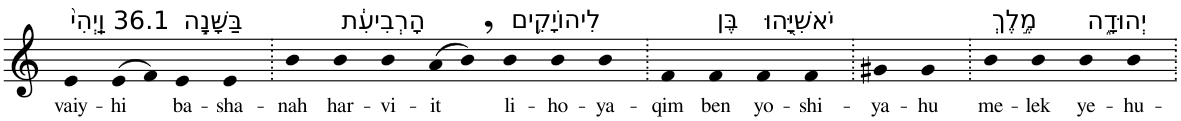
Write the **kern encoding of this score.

**kern	**text
*part1	*part1
*staff1	*staff1
*I"Piano	*
*I'Pno	*
*clefG2	*
*k[]	*
=1	=1
!LO:TX:a:t=36.1 וַֽיְהִי֙	!
!	!LO:LY:b
4e	vaiy-
!	!LO:LY:b
(>8e	-hi
8f)	.
!LO:TX:a:t=בַּשָּׁנָ֣ה	!
!	!LO:LY:b
4e	ba-
!	!LO:LY:b
4e	-sha-
=2.	=2.
!	!LO:LY:b
4b	-nah
!LO:TX:a:t=הָרְבִיעִ֔ת	!
!	!LO:LY:b
4b	har-
!	!LO:LY:b
4b	-vi-
!	!LO:LY:b
(>8a	-it
8b,)	.
!LO:TX:a:t=לִיהוֹיָקִ֥ים	!
!	!LO:LY:b
4b	li-
!	!LO:LY:b
4b	-ho-
!	!LO:LY:b
4b	-ya-
=3.	=3.
!	!LO:LY:b
4f	-qim
!LO:TX:a:t=בֶּן	!
!	!LO:LY:b
4f	ben
!LO:TX:a:t=יֹאשִׁיָּ֖הוּ	!
!	!LO:LY:b
4f	yo-
!	!LO:LY:b
4f	-shi-
=4.	=4.
!	!LO:LY:b
4g#X	-ya-
!	!LO:LY:b
4g#	-hu
=5.	=5.
!LO:TX:a:t=מֶ֣לֶךְ	!
!	!LO:LY:b
4b	me-
!	!LO:LY:b
4b	-lek
!LO:TX:a:t=יְהוּדָ֑ה	!
!	!LO:LY:b
4b	ye-
!	!LO:LY:b
4b	-hu-
=.	=.
*-	*-
